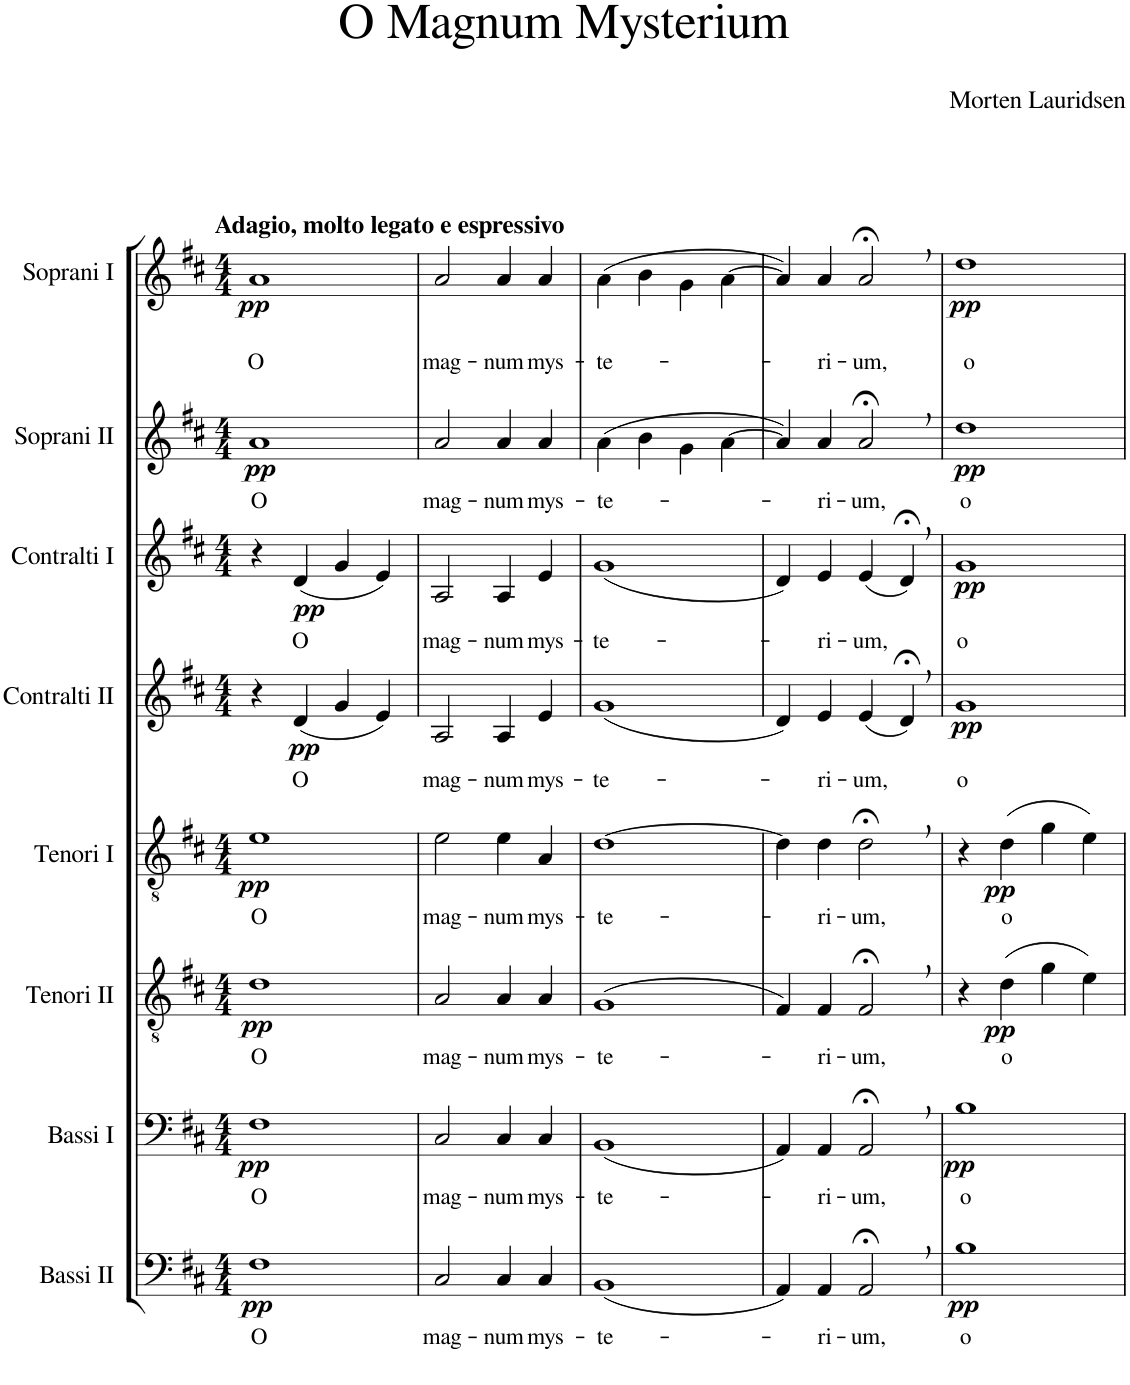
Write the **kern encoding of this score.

**kern	**text	**dynam	**kern	**text	**dynam	**kern	**text	**dynam	**kern	**text	**dynam	**kern	**text	**dynam	**kern	**text	**dynam	**kern	**text	**dynam	**kern	**text	**text	**dynam
*part8	*part8	*part8	*part7	*part7	*part7	*part6	*part6	*part6	*part5	*part5	*part5	*part4	*part4	*part4	*part3	*part3	*part3	*part2	*part2	*part2	*part1	*part1	*part1	*part1
*staff8	*staff8	*staff8	*staff7	*staff7	*staff7	*staff6	*staff6	*staff6	*staff5	*staff5	*staff5	*staff4	*staff4	*staff4	*staff3	*staff3	*staff3	*staff2	*staff2	*staff2	*staff1	*staff1	*staff1	*staff1
*I"Bassi II	*	*	*I"Bassi I	*	*	*I"Tenori II	*	*	*I"Tenori I	*	*	*I"Contralti II	*	*	*I"Contralti I	*	*	*I"Soprani II	*	*	*I"Soprani I	*	*	*
*clefF4	*	*	*clefF4	*	*	*clefGv2	*	*	*clefGv2	*	*	*clefG2	*	*	*clefG2	*	*	*clefG2	*	*	*clefG2	*	*	*
*k[f#c#]	*	*	*k[f#c#]	*	*	*k[f#c#]	*	*	*k[f#c#]	*	*	*k[f#c#]	*	*	*k[f#c#]	*	*	*k[f#c#]	*	*	*k[f#c#]	*	*	*
*D:	*	*	*D:	*	*	*D:	*	*	*D:	*	*	*D:	*	*	*D:	*	*	*D:	*	*	*D:	*	*	*
*M4/4	*	*	*M4/4	*	*	*M4/4	*	*	*M4/4	*	*	*M4/4	*	*	*M4/4	*	*	*M4/4	*	*	*M4/4	*	*	*
=1	=1	=1	=1	=1	=1	=1	=1	=1	=1	=1	=1	=1	=1	=1	=1	=1	=1	=1	=1	=1	=1	=1	=1	=1
!	!	!	!	!	!	!	!	!	!	!	!	!	!	!	!	!	!	!	!	!	!LO:TX:a:B:t=Adagio, molto legato e espressivo	!	!	!
!	!LO:LY:b	!LO:DY:b	!	!LO:LY:b	!LO:DY:b	!	!LO:LY:b	!LO:DY:b	!	!LO:LY:b	!LO:DY:b	!	!	!	!	!	!	!	!LO:LY:b	!LO:DY:b	!	!	!LO:LY:b	!LO:DY:b
1F#	O	pp	1F#	O	pp	1d	O	pp	1e	O	pp	4r	.	.	4r	.	.	1a	O	pp	1a	.	O	pp
!	!	!	!	!	!	!	!	!	!	!	!	!	!LO:LY:b	!LO:DY:b	!	!LO:LY:b	!LO:DY:b	!	!	!	!	!	!	!
.	.	.	.	.	.	.	.	.	.	.	.	(4d/	O	pp	(4d/	O	pp	.	.	.	.	.	.	.
.	.	.	.	.	.	.	.	.	.	.	.	4g/	.	.	4g/	.	.	.	.	.	.	.	.	.
.	.	.	.	.	.	.	.	.	.	.	.	4e/)	.	.	4e/)	.	.	.	.	.	.	.	.	.
=2	=2	=2	=2	=2	=2	=2	=2	=2	=2	=2	=2	=2	=2	=2	=2	=2	=2	=2	=2	=2	=2	=2	=2	=2
!	!LO:LY:b	!	!	!LO:LY:b	!	!	!LO:LY:b	!	!	!LO:LY:b	!	!	!LO:LY:b	!	!	!LO:LY:b	!	!	!LO:LY:b	!	!	!	!LO:LY:b	!
2C#/	mag-	.	2C#/	mag-	.	2A/	mag-	.	2e\	mag-	.	2A/	mag-	.	2A/	mag-	.	2a/	mag-	.	2a/	.	mag-	.
!	!LO:LY:b	!	!	!LO:LY:b	!	!	!LO:LY:b	!	!	!LO:LY:b	!	!	!LO:LY:b	!	!	!LO:LY:b	!	!	!LO:LY:b	!	!	!	!LO:LY:b	!
4C#/	-num	.	4C#/	-num	.	4A/	-num	.	4e\	-num	.	4A/	-num	.	4A/	-num	.	4a/	-num	.	4a/	.	-num	.
!	!LO:LY:b	!	!	!LO:LY:b	!	!	!LO:LY:b	!	!	!LO:LY:b	!	!	!LO:LY:b	!	!	!LO:LY:b	!	!	!LO:LY:b	!	!	!	!LO:LY:b	!
4C#/	mys-	.	4C#/	mys-	.	4A/	mys-	.	4A/	mys-	.	4e/	mys-	.	4e/	mys-	.	4a/	mys-	.	4a/	.	mys-	.
=3	=3	=3	=3	=3	=3	=3	=3	=3	=3	=3	=3	=3	=3	=3	=3	=3	=3	=3	=3	=3	=3	=3	=3	=3
!	!LO:LY:b	!	!	!LO:LY:b	!	!	!LO:LY:b	!	!	!LO:LY:b	!	!	!LO:LY:b	!	!	!LO:LY:b	!	!	!LO:LY:b	!	!	!	!LO:LY:b	!
(1BB	-te-	.	(1BB	-te-	.	(1G	-te-	.	[1d	-te-	.	(1g	-te-	.	(1g	-te-	.	(4a\	-te-	.	(4a\	.	-te-	.
.	.	.	.	.	.	.	.	.	.	.	.	.	.	.	.	.	.	4b\	.	.	4b\	.	.	.
.	.	.	.	.	.	.	.	.	.	.	.	.	.	.	.	.	.	4g\	.	.	4g\	.	.	.
.	.	.	.	.	.	.	.	.	.	.	.	.	.	.	.	.	.	[4a\	.	.	[4a\	.	.	.
=4	=4	=4	=4	=4	=4	=4	=4	=4	=4	=4	=4	=4	=4	=4	=4	=4	=4	=4	=4	=4	=4	=4	=4	=4
4AA/)	.	.	4AA/)	.	.	4F#/)	.	.	4d\]	.	.	4d/)	.	.	4d/)	.	.	4a/])	.	.	4a/])	.	.	.
!	!LO:LY:b	!	!	!LO:LY:b	!	!	!LO:LY:b	!	!	!LO:LY:b	!	!	!LO:LY:b	!	!	!LO:LY:b	!	!	!LO:LY:b	!	!	!	!LO:LY:b	!
4AA/	-ri-	.	4AA/	-ri-	.	4F#/	ri-	.	4d\	-ri-	.	4e/	-ri-	.	4e/	-ri-	.	4a/	-ri-	.	4a/	.	-ri-	.
!	!LO:LY:b	!	!	!LO:LY:b	!	!	!LO:LY:b	!	!	!LO:LY:b	!	!	!LO:LY:b	!	!	!LO:LY:b	!	!	!LO:LY:b	!	!	!	!LO:LY:b	!
2AA;<,/	-um,	.	2AA;<,/	-um,	.	2F#;<,/	-um,	.	2d;<,\	-um,	.	(4e/	-um,	.	(4e/	-um,	.	2a;<,/	-um,	.	2a;<,/	.	-um,	.
.	.	.	.	.	.	.	.	.	.	.	.	4d;<,/)	.	.	4d;<,/)	.	.	.	.	.	.	.	.	.
=5	=5	=5	=5	=5	=5	=5	=5	=5	=5	=5	=5	=5	=5	=5	=5	=5	=5	=5	=5	=5	=5	=5	=5	=5
!	!LO:LY:b	!LO:DY:b	!	!LO:LY:b	!LO:DY:b	!	!	!	!	!	!	!	!LO:LY:b	!LO:DY:b	!	!LO:LY:b	!LO:DY:b	!	!LO:LY:b	!LO:DY:b	!	!	!LO:LY:b	!LO:DY:b
1B	o	pp	1B	o	pp	4r	.	.	4r	.	.	1g	o	pp	1g	o	pp	1dd	o	pp	1dd	.	o	pp
!	!	!	!	!	!	!	!LO:LY:b	!LO:DY:b	!	!LO:LY:b	!LO:DY:b	!	!	!	!	!	!	!	!	!	!	!	!	!
.	.	.	.	.	.	(4d\	o	pp	(4d\	o	pp	.	.	.	.	.	.	.	.	.	.	.	.	.
.	.	.	.	.	.	4g\	.	.	4g\	.	.	.	.	.	.	.	.	.	.	.	.	.	.	.
.	.	.	.	.	.	4e\)	.	.	4e\)	.	.	.	.	.	.	.	.	.	.	.	.	.	.	.
=	=	=	=	=	=	=	=	=	=	=	=	=	=	=	=	=	=	=	=	=	=	=	=	=
*-	*-	*-	*-	*-	*-	*-	*-	*-	*-	*-	*-	*-	*-	*-	*-	*-	*-	*-	*-	*-	*-	*-	*-	*-
